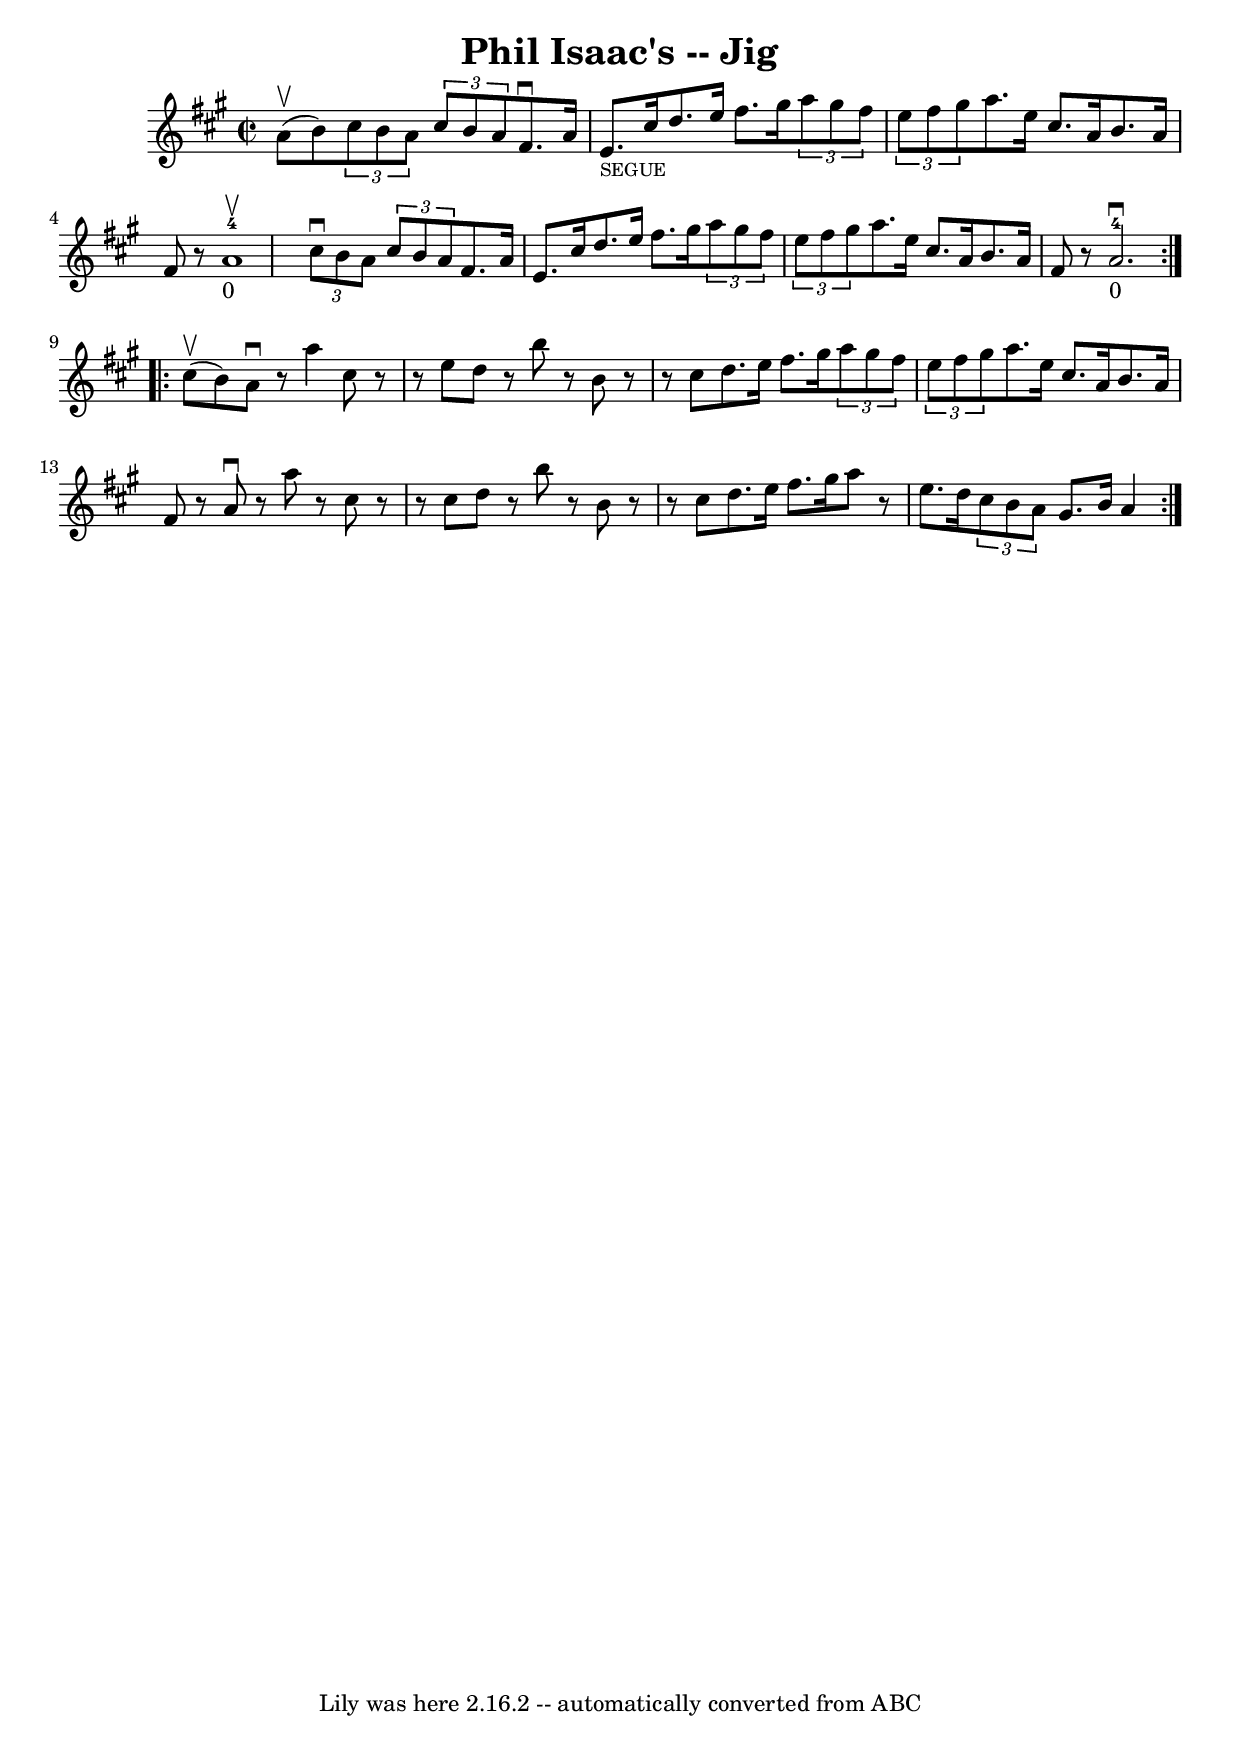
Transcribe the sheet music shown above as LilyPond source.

\version "2.16.2"
\include "Mammoth.ily"
\header {
  %% book = "Ryan's Mammoth Collection"
 crossRefNumber = "1"
 footnotes = "\\\\112 628"
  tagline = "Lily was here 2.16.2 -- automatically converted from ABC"
  title = "Phil Isaac's -- Jig"

}
voicedefault =  {



  \repeat volta 2 {

    \override Staff.TimeSignature #'style = #'C
    \time 2/2 
    \key a \major a'8^\upbow(b'8)  |
    \times 2/3 {   
 cis''8 b'8 a'8  
    }   \times 2/3 { cis''8 b'8 a'8   		   } fis'8.^\downbow a'16 e'8._\segue cis''16     |
 d''8. e''16    
 fis''8. gis''16    \times 2/3 { a''8 gis''8 fis''8  
				  }   \times 2/3 { 
				 e''8 fis''8 gis''8   				  }    |
 a''8. e''16 cis''8. a'16 b'8. a'16 fis'8    r8    |
 a'1_"0"-4^\upbow    |
    \times 2/3 { cis''8^\downbow b'8 a'8  
	       }   \times 2/3 {   
		 cis''8 b'8 a'8)  	       } fis'8. a'16 e'8. cis''16     |
    
 d''8. e''16 fis''8. gis''16    \times 2/3 { a''8 gis''8 fis''8 
						
					      }   \times 2/3 { e''8 fis''8 gis''8   							     }    |
 a''8. e''16 cis''8. a'16 b'8. a'16 fis'8    r8    |
 a'2. 
    _"0"-4^\downbow   
  }     
  \repeat volta 2 { cis''8^\upbow(b'8)   |
 a'8^\downbow   r8 a''4 cis''8    r8   r8 e''8    |
 d''8    r8 b''8    r8 b'8    r8   r8 cis''8     |
 d''8. e''16    
 fis''8. gis''16    \times 2/3 { a''8 gis''8 fis''8  
				  }   \times 2/3 { 
				 e''8 fis''8 gis''8   				  }    |
 a''8. e''16 cis''8. a'16 b'8. a'16 fis'8    r8    |
 a'8^\downbow   r8 a''8    r8 cis''8    r8   r8 cis''8     |
 d''8    r8 b''8    r8 b'8    r8   r8 cis''8     |
 d''8. e''16 fis''8. gis''16 a''8    r8 e''8. d''16     |
    \times 2/3 { cis''8 b'8 a'8  
	       } gis'8. b'16    
 a'4  
  }   

}

\score{
  <<

    \context Staff="default"
    {
      \voicedefault 
      
    }

  >>
  \layout {
    
  }
  \midi {
  }

}
